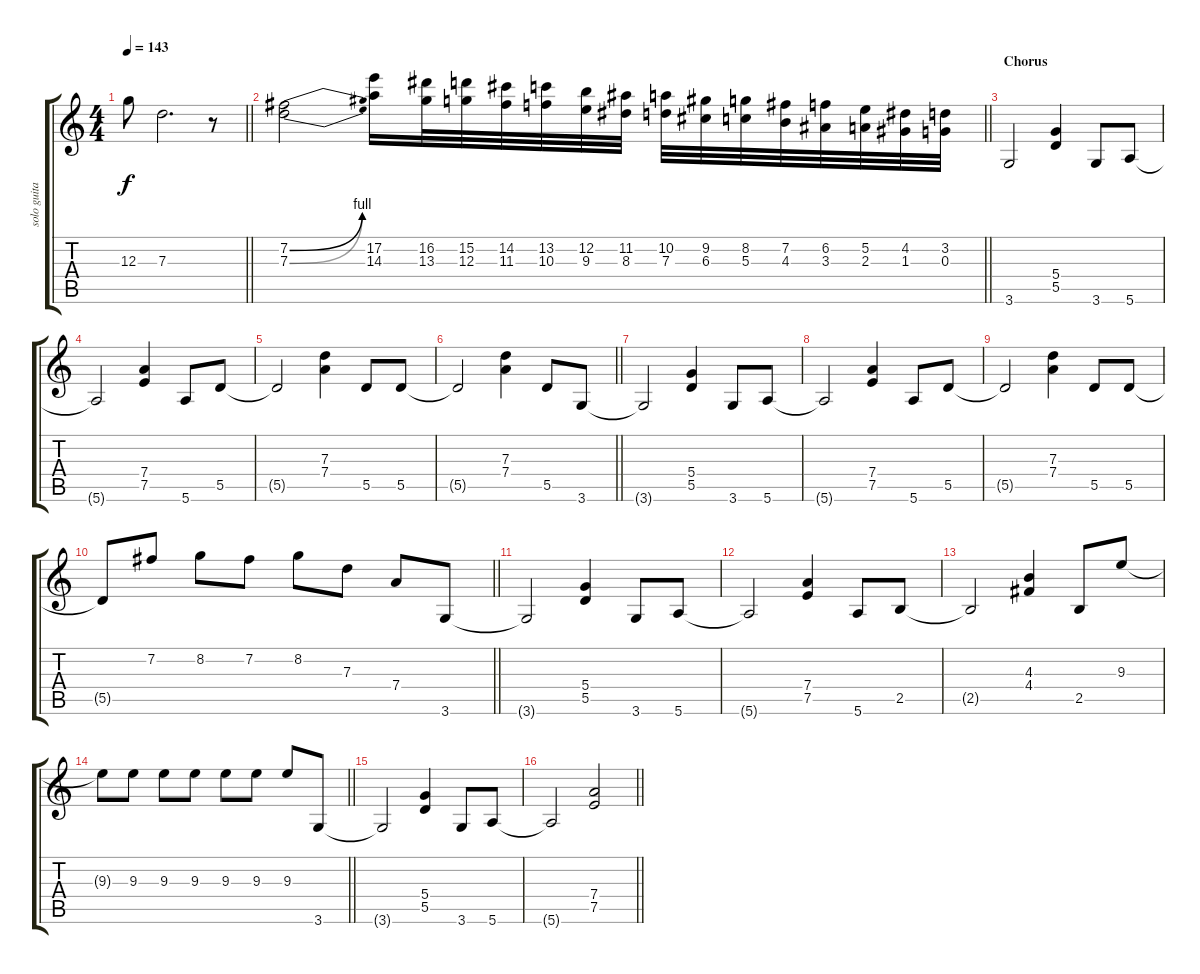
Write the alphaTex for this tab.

\track ("solo guitar" "solo guita") {instrument overdrivenguitar}
\staff {score tabs}
\tuning (E4 B3 G3 D3 A2 E2) {hide}
\ts (4 4)
\tempo 143
\clef g2
\barLineRight lightlight
\ks c
12.3.8{dy f} 7.3.2{d} r.8 |
\barLineRight lightlight
(7.2{be (bend 0 0 60 4)} 7.3{be (bend 0 0 60 4)}).2 (17.2 14.3).16 (16.2 13.3).32 (15.2 12.3).32 (14.2 11.3).32 (13.2 10.3).32 (12.2 9.3).32 (11.2 8.3).32 (10.2 7.3).32 (9.2 6.3).32 (8.2 5.3).32 (7.2 4.3).32 (6.2 3.3).32 (5.2 2.3).32 (4.2 1.3).32 (3.2 0.3).32 |
\section ("" "Chorus")
3.6.2 (5.4 5.5).4 3.6.8 5.6.8 |
5.6{t}.2 (7.4 7.5).4 5.6.8 5.5.8 |
5.5{t}.2 (7.3 7.4).4 5.5.8 5.5.8 |
\barLineRight lightlight
5.5{t}.2 (7.3 7.4).4 5.5.8 3.6.8 |
3.6{t}.2 (5.4 5.5).4 3.6.8 5.6.8 |
5.6{t}.2 (7.4 7.5).4 5.6.8 5.5.8 |
5.5{t}.2 (7.3 7.4).4 5.5.8 5.5.8 |
\barLineRight lightlight
5.5{t}.8 7.2.8 8.2.8 7.2.8 8.2.8 7.3.8 7.4.8 3.6.8 |
3.6{t}.2 (5.4 5.5).4 3.6.8 5.6.8 |
5.6{t}.2 (7.4 7.5).4 5.6.8 2.5.8 |
2.5{t}.2 (4.3 4.4).4 2.5.8 9.3.8 |
\barLineRight lightlight
9.3{t}.8 9.3.8 9.3.8 9.3.8 9.3.8 9.3.8 9.3.8 3.6.8 |
3.6{t}.2 (5.4 5.5).4 3.6.8 5.6.8 |
\barLineRight lightlight
5.6{t}.2 (7.4 7.5).2
